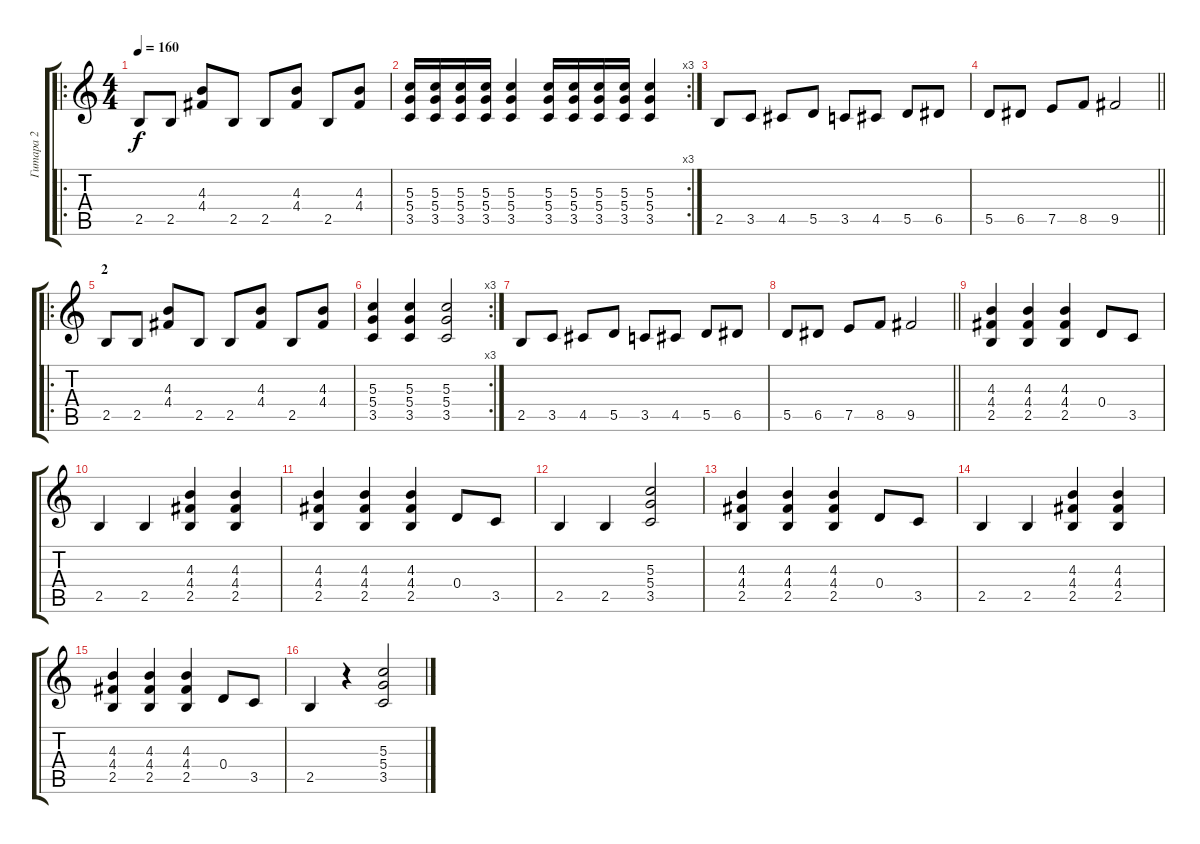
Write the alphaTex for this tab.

\track ("Гитара 2" "Гитара 2") {instrument overdrivenguitar}
\staff {score tabs}
\tuning (E4 B3 G3 D3 A2 E2) {hide}
\ro
\ts (4 4)
\tempo 160
\clef g2
\ks c
2.5.8{dy f} 2.5.8 (4.3 4.4).8 2.5.8 2.5.8 (4.3 4.4).8 2.5.8 (4.3 4.4).8 |
\rc 3
(5.3 5.4 3.5).16 (5.3 5.4 3.5).16 (5.3 5.4 3.5).16 (5.3 5.4 3.5).16 (5.3 5.4 3.5).4 (5.3 5.4 3.5).16 (5.3 5.4 3.5).16 (5.3 5.4 3.5).16 (5.3 5.4 3.5).16 (5.3 5.4 3.5).4 |
2.5.8 3.5.8 4.5.8 5.5.8 3.5.8 4.5.8 5.5.8 6.5.8 |
\barLineRight lightlight
5.5.8 6.5.8 7.5.8 8.5.8 9.5.2 |
\ro
\section ("" "2")
2.5.8 2.5.8 (4.3 4.4).8 2.5.8 2.5.8 (4.3 4.4).8 2.5.8 (4.3 4.4).8 |
\rc 3
(5.3 5.4 3.5).4 (5.3 5.4 3.5).4 (5.3 5.4 3.5).2 |
2.5.8 3.5.8 4.5.8 5.5.8 3.5.8 4.5.8 5.5.8 6.5.8 |
\barLineRight lightlight
5.5.8 6.5.8 7.5.8 8.5.8 9.5.2 |
(4.3 4.4 2.5).4 (4.3 4.4 2.5).4 (4.3 4.4 2.5).4 0.4.8 3.5.8 |
2.5.4 2.5.4 (4.3 4.4 2.5).4 (4.3 4.4 2.5).4 |
(4.3 4.4 2.5).4 (4.3 4.4 2.5).4 (4.3 4.4 2.5).4 0.4.8 3.5.8 |
2.5.4 2.5.4 (5.3 5.4 3.5).2 |
(4.3 4.4 2.5).4 (4.3 4.4 2.5).4 (4.3 4.4 2.5).4 0.4.8 3.5.8 |
2.5.4 2.5.4 (4.3 4.4 2.5).4 (4.3 4.4 2.5).4 |
(4.3 4.4 2.5).4 (4.3 4.4 2.5).4 (4.3 4.4 2.5).4 0.4.8 3.5.8 |
2.5.4 r.4 (5.3 5.4 3.5).2
